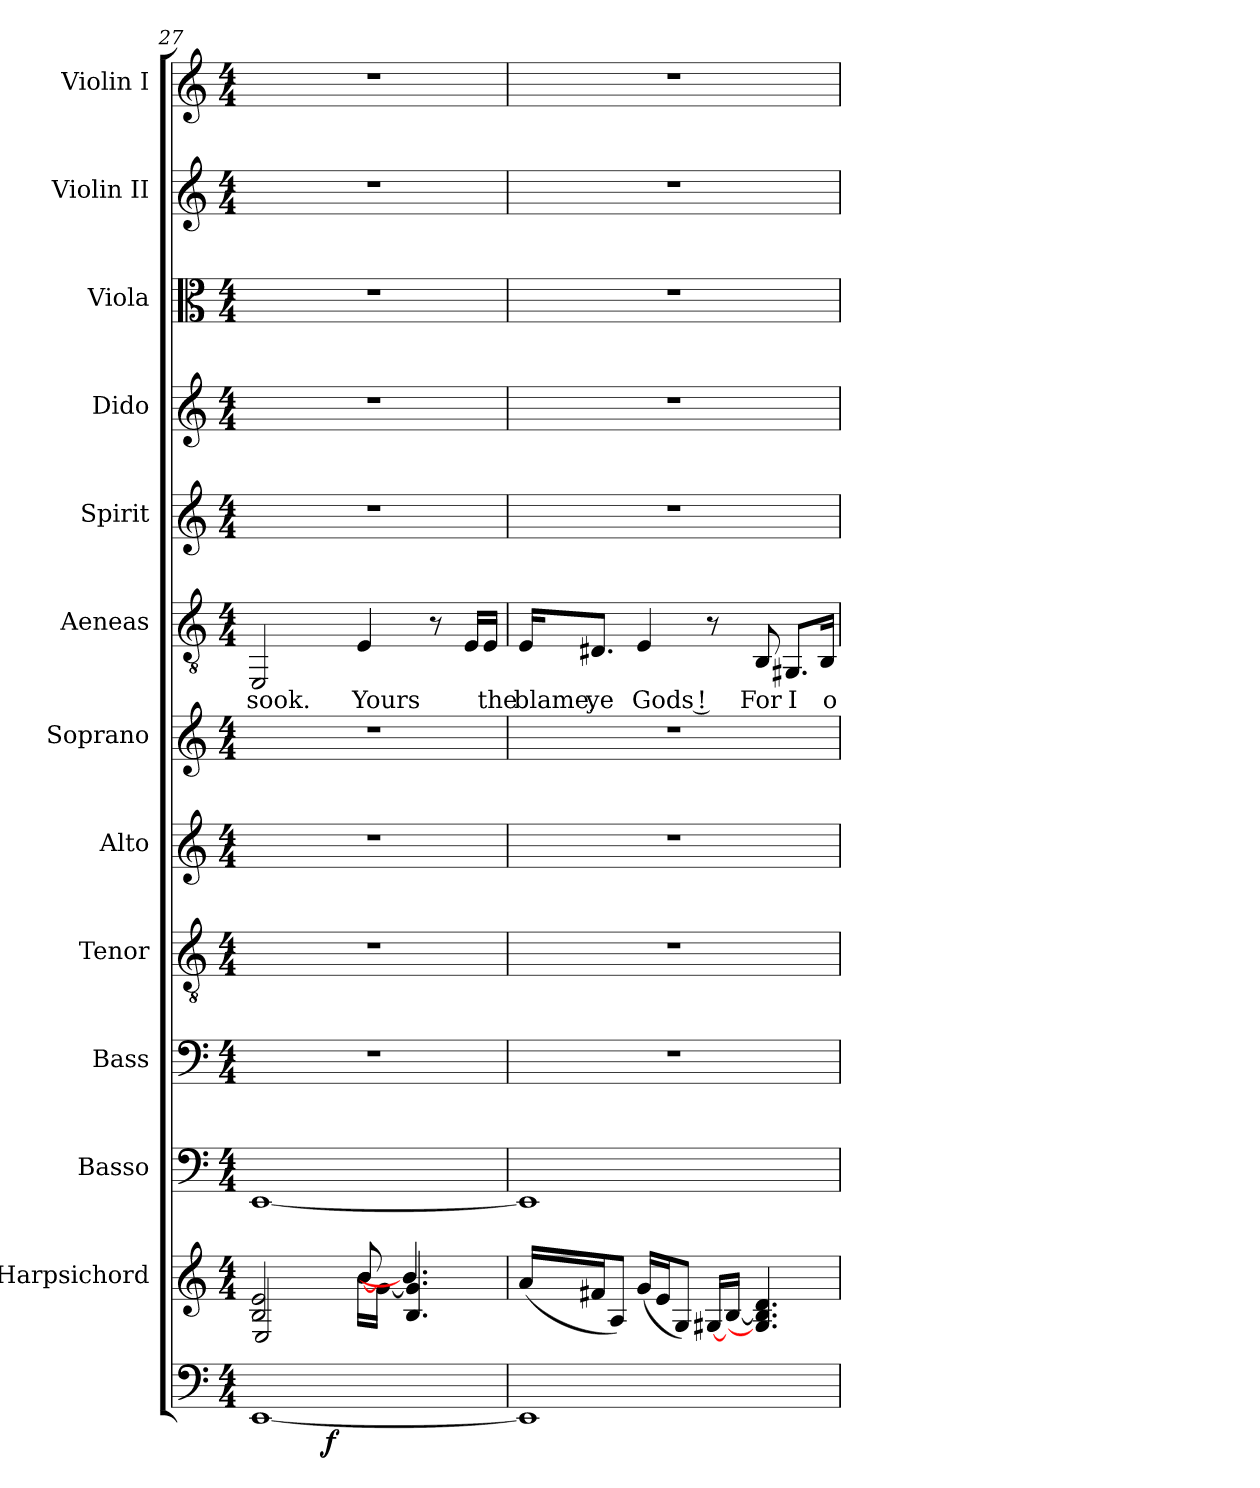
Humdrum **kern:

**kern	**dynam	**kern	**kern	**kern	**kern	**kern	**kern	**kern	**text	**kern	**kern	**kern	**kern	**kern
*part13	*part13	*part12	*part11	*part10	*part9	*part8	*part7	*part6	*part6	*part5	*part4	*part3	*part2	*part1
*staff13	*staff13	*staff12	*staff11	*staff10	*staff9	*staff8	*staff7	*staff6	*staff6	*staff5	*staff4	*staff3	*staff2	*staff1
*	*	*I"Harpsichord	*I"Basso	*I"Bass	*I"Tenor	*I"Alto	*I"Soprano	*I"Aeneas	*	*I"Spirit	*I"Dido	*I"Viola	*I"Violin II	*I"Violin I
*	*	*I'Harps.	*I'Basso	*I'B.	*I'T.	*I'A.	*I'S.	*I'Aeneas	*	*I'Spirit	*	*I'Vla.	*I'Vln. II	*I'Vln. I
*clefF4	*	*clefG2	*clefF4	*clefF4	*clefGv2	*clefG2	*clefG2	*clefGv2	*	*clefG2	*clefG2	*clefC3	*clefG2	*clefG2
*	*	*	*	*	*ITrd7c12	*	*	*	*	*	*	*	*	*
*k[]	*	*k[]	*k[]	*k[]	*k[]	*k[]	*k[]	*k[]	*	*k[]	*k[]	*k[]	*k[]	*k[]
*C:	*	*C:	*C:	*C:	*C:	*C:	*C:	*C:	*	*C:	*C:	*C:	*C:	*C:
*M4/4	*	*M4/4	*M4/4	*M4/4	*M4/4	*M4/4	*M4/4	*M4/4	*	*M4/4	*M4/4	*M4/4	*M4/4	*M4/4
=27	=27	=27	=27	=27	=27	=27	=27	=27	=27	=27	=27	=27	=27	=27
*	*	*^	*	*	*	*	*	*	*	*	*	*	*	*
!	!	!	!	!	!	!	!	!	!	!LO:LY:b:color=#000000	!	!	!	!	!
*^	*	*	*	*	*	*	*	*	*	*	*	*	*	*	*
[1EEi	4ryy	.	2Bi/ 2ei	2E:i/	[1EEi	1r	1r	1r	1r	2EEi/	-sook.	1r	1r	1r	1r	1r
.	16ryy	.	.	.	.	.	.	.	.	.	.	.	.	.	.	.
.	64ryy	.	.	.	.	.	.	.	.	.	.	.	.	.	.	.
.	128...ryy	.	.	.	.	.	.	.	.	.	.	.	.	.	.	.
.	2ryy	f	.	.	.	.	.	.	.	.	.	.	.	.	.	.
!	!	!	!	!	!	!	!	!	!	!	!LO:LY:b:color=#000000	!	!	!	!	!
.	.	.	8bi/	[16bi\LL	.	.	.	.	.	4Ei/	Yours	.	.	.	.	.
.	.	.	.	[16gi\JJ	.	.	.	.	.	.	.	.	.	.	.	.
.	.	.	4.bi/]	4.Bi/ 4.gi]	.	.	.	.	.	.	.	.	.	.	.	.
!	!	!	!	!	!	!	!	!	!	!	!LO:LY:b:color=#000000	!	!	!	!	!
.	.	.	.	.	.	.	.	.	.	8r	be	.	.	.	.	.
.	8ryy	.	.	.	.	.	.	.	.	.	.	.	.	.	.	.
.	.	.	.	.	.	.	.	.	.	16Ei/LL	.	.	.	.	.	.
!	!	!	!	!	!	!	!	!	!	!	!LO:LY:b:color=#000000	!	!	!	!	!
.	.	.	.	.	.	.	.	.	.	16Ei/JJ	the	.	.	.	.	.
.	32ryy	.	.	.	.	.	.	.	.	.	.	.	.	.	.	.
.	1024ryy	.	.	.	.	.	.	.	.	.	.	.	.	.	.	.
*v	*v	*	*	*	*	*	*	*	*	*	*	*	*	*	*	*
*	*	*v	*v	*	*	*	*	*	*	*	*	*	*	*	*
=28	=28	=28	=28	=28	=28	=28	=28	=28	=28	=28	=28	=28	=28	=28
*^	*	*^	*	*	*	*	*	*	*	*	*	*	*	*
!	!	!	!	!	!	!	!	!	!	!	!LO:LY:b:color=#000000	!	!	!	!	!
*v	*v	*	*	*	*	*	*	*	*	*	*	*	*	*	*	*
*	*	*v	*v	*	*	*	*	*	*	*	*	*	*	*	*
1EEi]	.	(16ai/LL	1EEi]	1r	1r	1r	1r	16Ei/KL	blame,	1r	1r	1r	1r	1r
!	!	!	!	!	!	!	!	!	!LO:LY:b:color=#000000	!	!	!	!	!
.	.	16f#Xi/J	.	.	.	.	.	8.D#Xi/J	ye	.	.	.	.	.
.	.	8Ai/J)	.	.	.	.	.	.	.	.	.	.	.	.
!	!	!	!	!	!	!	!	!	!LO:LY:b:color=#000000	!	!	!	!	!
.	.	(16gi/LL	.	.	.	.	.	4Ei/	Gods !	.	.	.	.	.
.	.	16ei/J	.	.	.	.	.	.	.	.	.	.	.	.
.	.	8Gi/J)	.	.	.	.	.	.	.	.	.	.	.	.
.	.	[16G#Xi/LL	.	.	.	.	.	8r	.	.	.	.	.	.
.	.	[16Bi/JJ	.	.	.	.	.	.	.	.	.	.	.	.
!	!	!	!	!	!	!	!	!	!LO:LY:b:color=#000000	!	!	!	!	!
.	.	4.G#i/] 4.Bi] 4.di	.	.	.	.	.	8BBi/	For	.	.	.	.	.
!	!	!	!	!	!	!	!	!	!LO:LY:b:color=#000000	!	!	!	!	!
.	.	.	.	.	.	.	.	8.GG#Xi/L	I	.	.	.	.	.
!	!	!	!	!	!	!	!	!	!LO:LY:b:color=#000000	!	!	!	!	!
.	.	.	.	.	.	.	.	16BBi/Jk	o-	.	.	.	.	.
=	=	=	=	=	=	=	=	=	=	=	=	=	=	=
*-	*-	*-	*-	*-	*-	*-	*-	*-	*-	*-	*-	*-	*-	*-
